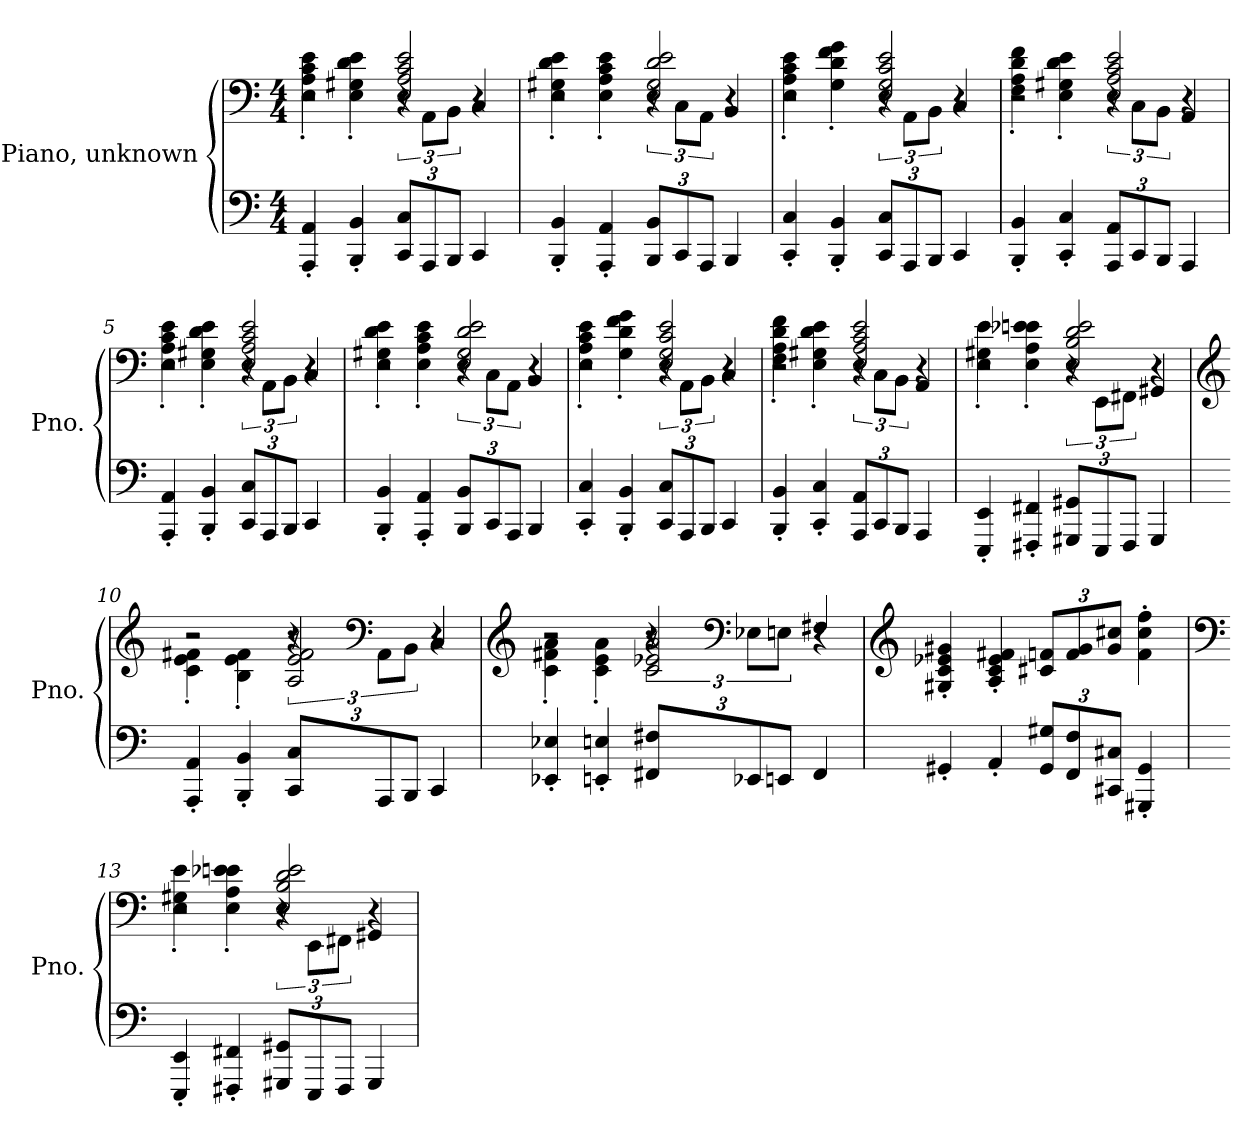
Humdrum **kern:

**kern	**kern
*part1	*part1
*staff2	*staff1
*I"Piano, unknown	*
*I'Pno.	*
*clefF4	*clefF4
*k[]	*k[]
*M4/4	*M4/4
*MM120	*MM120
=1	=1
*	*^
*	*	*^
4AAA/' 4AA/'	2r	4E\' 4A\' 4c\' 4e\'	2r
4BBB/' 4BB/'	.	4E\' 4G#X\' 4d\' 4e\'	.
*Xbrackettup	*	*	*
12CC/ 12C/L	2E/ 2A/ 2c/ 2e/	12r	4r
12AAA/	.	12AA\L	.
12BBB/J	.	12BB\J	.
4CC/	.	4r	4C/
=2	=2	=2	=2
4BBB/' 4BB/'	2r	4E\' 4G#X\' 4d\' 4e\'	2r
4AAA/' 4AA/'	.	4E\' 4A\' 4c\' 4e\'	.
12BBB/ 12BB/L	2E/ 2G#/ 2d/ 2e/	12r	4r
12CC/	.	12C\L	.
12AAA/J	.	12AA\J	.
4BBB/	.	4r	4BB/
=3	=3	=3	=3
4CC/' 4C/'	2r	4E\' 4A\' 4c\' 4e\'	2r
4BBB/' 4BB/'	.	4G\' 4d\' 4f\' 4g\'	.
12CC/ 12C/L	2E/ 2G/ 2c/ 2e/	12r	4r
12AAA/	.	12AA\L	.
12BBB/J	.	12BB\J	.
4CC/	.	4r	4C/
=4	=4	=4	=4
4BBB/' 4BB/'	2r	4F\' 4A\' 4d\' 4f\'	2r
4CC/' 4C/'	.	4E\' 4G#X\' 4d\' 4e\'	.
12AAA/ 12AA/L	2E/ 2A/ 2c/ 2e/	12r	4r
12CC/	.	12C\L	.
12BBB/J	.	12BB\J	.
4AAA/	.	4r	4AA/
!!LO:LB:g=z	!!	!!
=5	=5	=5	=5
4AAA/' 4AA/'	2r	4E\' 4A\' 4c\' 4e\'	2r
4BBB/' 4BB/'	.	4E\' 4G#X\' 4d\' 4e\'	.
12CC/ 12C/L	2E/ 2A/ 2c/ 2e/	12r	4r
12AAA/	.	12AA\L	.
12BBB/J	.	12BB\J	.
4CC/	.	4r	4C/
=6	=6	=6	=6
4BBB/' 4BB/'	2r	4E\' 4G#X\' 4d\' 4e\'	2r
4AAA/' 4AA/'	.	4E\' 4A\' 4c\' 4e\'	.
12BBB/ 12BB/L	2E/ 2G#/ 2d/ 2e/	12r	4r
12CC/	.	12C\L	.
12AAA/J	.	12AA\J	.
4BBB/	.	4r	4BB/
=7	=7	=7	=7
4CC/' 4C/'	2r	4E\' 4A\' 4c\' 4e\'	2r
4BBB/' 4BB/'	.	4G\' 4d\' 4f\' 4g\'	.
12CC/ 12C/L	2E/ 2G/ 2c/ 2e/	12r	4r
12AAA/	.	12AA\L	.
12BBB/J	.	12BB\J	.
4CC/	.	4r	4C/
=8	=8	=8	=8
4BBB/' 4BB/'	2r	4F\' 4A\' 4d\' 4f\'	2r
4CC/' 4C/'	.	4E\' 4G#X\' 4d\' 4e\'	.
12AAA/ 12AA/L	2E/ 2A/ 2c/ 2e/	12r	4r
12CC/	.	12C\L	.
12BBB/J	.	12BB\J	.
4AAA/	.	4r	4AA/
!!LO:LB:g=z	!!	!!
=9	=9	=9	=9
4EEE/' 4EE/'	2r	4E\' 4G#X\' 4e\'	2r
4FFF#X/' 4FF#X/'	.	4E\' 4A\' 4e-X\' 4en\'	.
12GGG#X/ 12GG#X/L	2E/ 2B/ 2d/ 2e/	12r	4r
12EEE/	.	12EE\L	.
12FFF#/J	.	12FF#X\J	.
4GGG#/	.	4r	4GG#X/
=10	=10	=10	=10
*	*clefG2	*	*
4AAA/' 4AA/'	2r	4c\' 4e\' 4f#X\'	2r
4BBB/' 4BB/'	.	4B\' 4e\' 4f#\'	.
12CC/ 12C/L	2A/ 2e/ 2f#/	12r	4r
*	*clefF4	*	*
12AAA/	.	12AA\L	.
12BBB/J	.	12BB\J	.
4CC/	.	4r	4C/
=11	=11	=11	=11
*	*clefG2	*	*
4EE-X/' 4E-X/'	2r	4c\' 4f#X\' 4a\'	2r
4EEn/' 4En/'	.	4c\' 4e\' 4a\'	.
12FF#X/ 12F#X/L	2c/ 2e-X/ 2a/	12r	4r
*	*clefF4	*	*
12EE-X/	.	12E-X\L	.
12EEn/J	.	12En\J	.
4FF#/	.	4r	4F#X/
*	*v	*v	*v
!!LO:LB:g=z
=12	=12
*	*clefG2
4GG#X'/	4G#X/' 4c/' 4e-X/' 4g#X/'
4AA'/	4A/' 4c/' 4e-/' 4f#X/'
*	*Xbrackettup
12GG#/ 12G#X/L	12c#X/ 12fn/L
12FF/ 12F/	12f/ 12g#/
12CC#X/ 12C#X/J	12g#/ 12cc#X/J
4GGG#X/' 4GG#/'	4f\' 4cc#\' 4ff\'
=13	=13
*	*clefF4
*	*^
*	*	*^
4EEE/' 4EE/'	2r	4E\' 4G#X\' 4e\'	2r
4FFF#X/' 4FF#X/'	.	4E\' 4A\' 4e-X\' 4en\'	.
*	*	*brackettup	*
12GGG#X/ 12GG#X/L	2E/ 2B/ 2d/ 2e/	12r	4r
12EEE/	.	12EE\L	.
12FFF#/J	.	12FF#X\J	.
4GGG#/	.	4r	4GG#X/
*	*v	*v	*v
=	=
*-	*-
